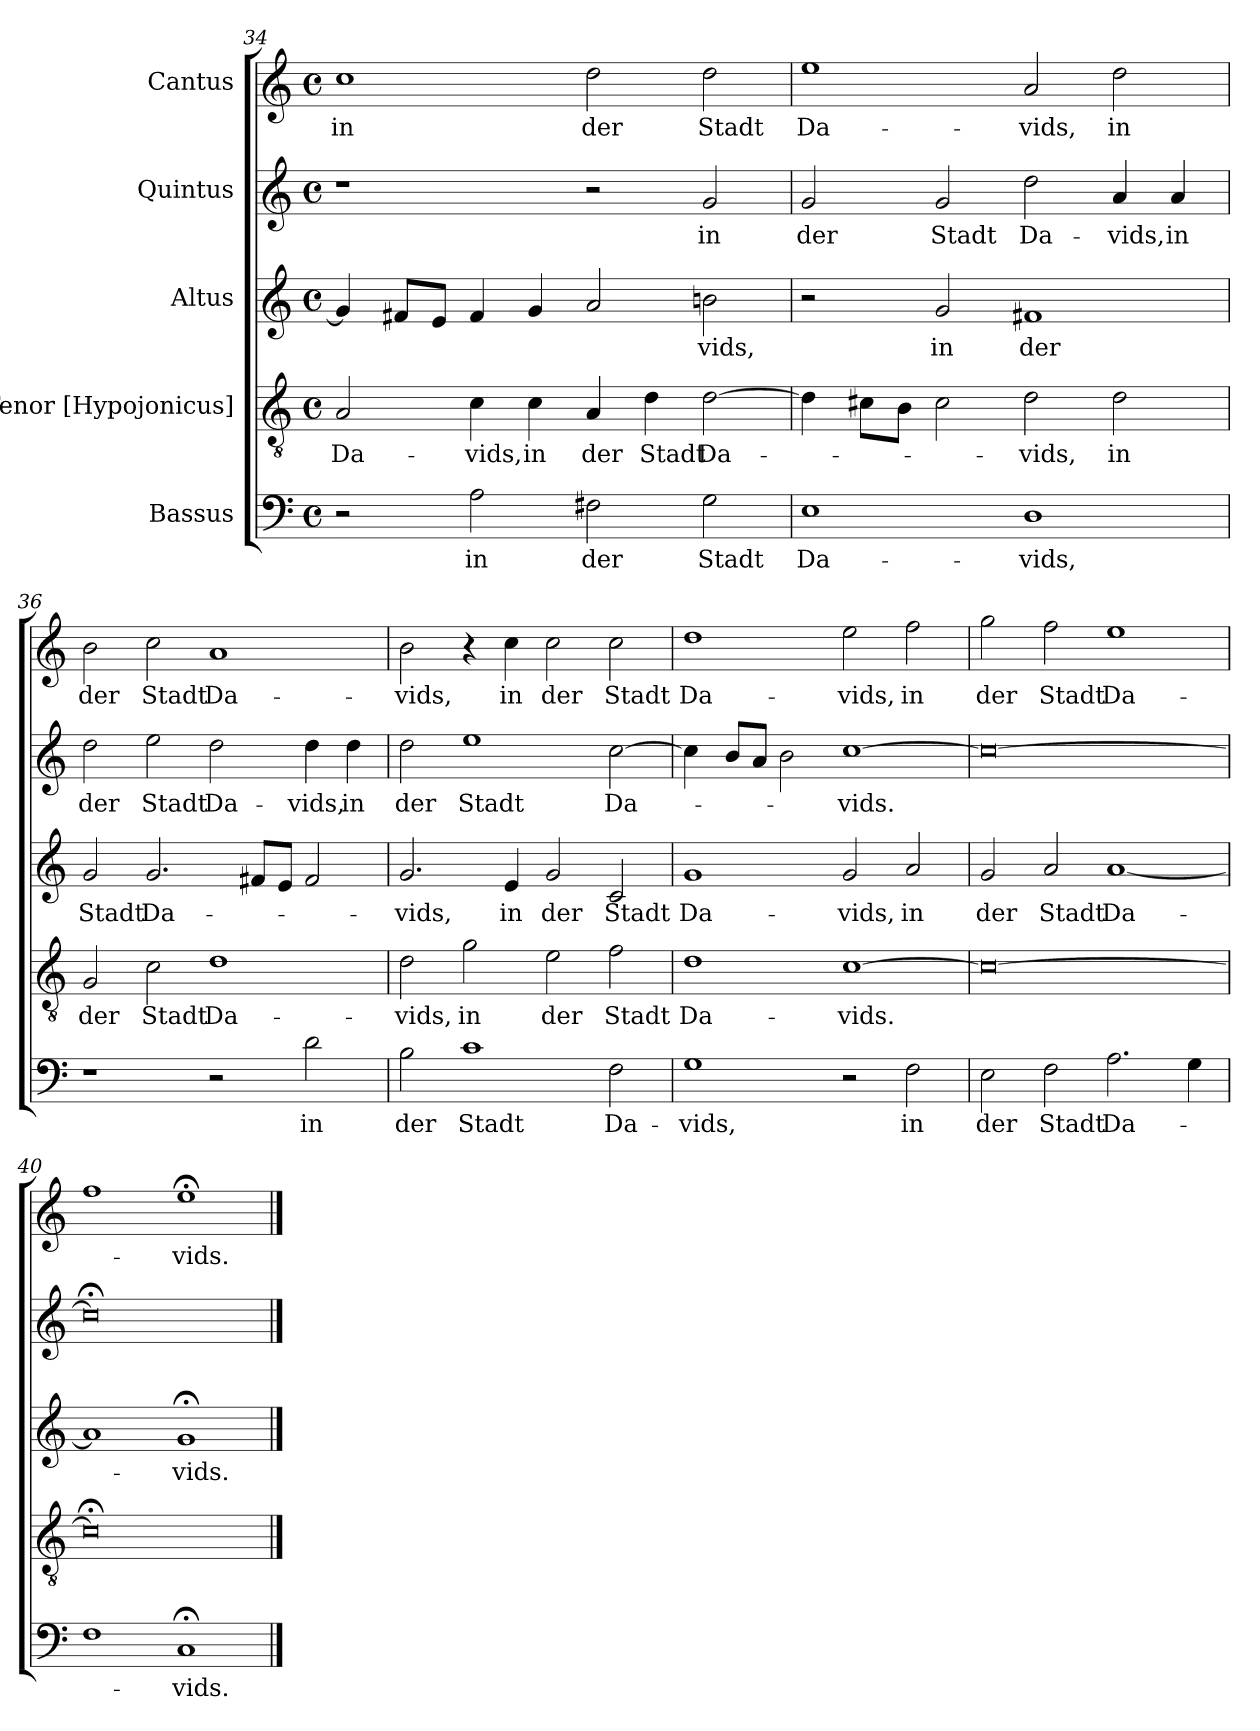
**kern	**text	**kern	**text	**kern	**text	**kern	**text	**kern	**text
*part5	*part5	*part4	*part4	*part3	*part3	*part2	*part2	*part1	*part1
*staff5	*staff5	*staff4	*staff4	*staff3	*staff3	*staff2	*staff2	*staff1	*staff1
*I"Bassus	*	*I"Tenor [Hypojonicus]	*	*I"Altus	*	*I"Quintus	*	*I"Cantus	*
!!LO:PB:g=z
*clefF4	*	*clefGv2	*	*clefG2	*	*clefG2	*	*clefG2	*
*k[]	*	*k[]	*	*k[]	*	*k[]	*	*k[]	*
*M4/2	*	*M4/2	*	*M4/2	*	*M4/2	*	*M4/2	*
*met(c)	*	*met(c)	*	*met(c)	*	*met(c)	*	*met(c)	*
=34	=34	=34	=34	=34	=34	=34	=34	=34	=34
!	!	!	!LO:LY:b	!	!	!	!	!	!LO:LY:b
2r	.	2A/	Da-	4g/]	.	1r	.	1cc	in
.	.	.	.	8f#X/L	.	.	.	.	.
.	.	.	.	8e/J	.	.	.	.	.
!	!LO:LY:b	!	!LO:LY:b	!	!	!	!	!	!
2A\	in	4c\	-vids,	4f#/	.	.	.	.	.
!	!	!	!LO:LY:b	!	!	!	!	!	!
.	.	4c\	in	4g/	.	.	.	.	.
!	!LO:LY:b	!	!LO:LY:b	!	!	!	!	!	!LO:LY:b
2F#X\	der	4A/	der	2a/	.	2r	.	2dd\	der
!	!	!	!LO:LY:b	!	!	!	!	!	!
.	.	4d\	Stadt	.	.	.	.	.	.
!	!LO:LY:b	!	!LO:LY:b	!	!LO:LY:b	!	!LO:LY:b	!	!LO:LY:b
2G\	Stadt	[2d\	Da-	2bn\	-vids,	2g/	in	2dd\	Stadt
=35	=35	=35	=35	=35	=35	=35	=35	=35	=35
!	!LO:LY:b	!	!	!	!	!	!LO:LY:b	!	!LO:LY:b
1E	Da-	4d\]	.	2r	.	2g/	der	1ee	Da-
.	.	8c#X\L	.	.	.	.	.	.	.
.	.	8B\J	.	.	.	.	.	.	.
!	!	!	!	!	!LO:LY:b	!	!LO:LY:b	!	!
.	.	2c#\	.	2g/	in	2g/	Stadt	.	.
!	!LO:LY:b	!	!LO:LY:b	!	!LO:LY:b	!	!LO:LY:b	!	!LO:LY:b
1D	-vids,	2d\	-vids,	1f#X	der	2dd\	Da-	2a/	-vids,
!	!	!	!LO:LY:b	!	!	!	!LO:LY:b	!	!LO:LY:b
.	.	2d\	in	.	.	4a/	-vids,	2dd\	in
!	!	!	!	!	!	!	!LO:LY:b	!	!
.	.	.	.	.	.	4a/	in	.	.
=36	=36	=36	=36	=36	=36	=36	=36	=36	=36
!	!	!	!LO:LY:b	!	!LO:LY:b	!	!LO:LY:b	!	!LO:LY:b
1r	.	2G/	der	2g/	Stadt	2dd\	der	2b\	der
!	!	!	!LO:LY:b	!	!LO:LY:b	!	!LO:LY:b	!	!LO:LY:b
.	.	2c\	Stadt	2.g/	Da-	2ee\	Stadt	2cc\	Stadt
!	!	!	!LO:LY:b	!	!	!	!LO:LY:b	!	!LO:LY:b
2r	.	1d	Da-	.	.	2dd\	Da-	1a	Da-
.	.	.	.	8f#X/L	.	.	.	.	.
.	.	.	.	8e/J	.	.	.	.	.
!	!LO:LY:b	!	!	!	!	!	!LO:LY:b	!	!
2d\	in	.	.	2f#/	.	4dd\	-vids,	.	.
!	!	!	!	!	!	!	!LO:LY:b	!	!
.	.	.	.	.	.	4dd\	in	.	.
!!LO:LB:g=z
=37	=37	=37	=37	=37	=37	=37	=37	=37	=37
!	!LO:LY:b	!	!LO:LY:b	!	!LO:LY:b	!	!LO:LY:b	!	!LO:LY:b
2B\	der	2d\	-vids,	2.g/	-vids,	2dd\	der	2b\	-vids,
!	!LO:LY:b	!	!LO:LY:b	!	!	!	!LO:LY:b	!	!
1c	Stadt	2g\	in	.	.	1ee	Stadt	4r	.
!	!	!	!	!	!LO:LY:b	!	!	!	!LO:LY:b
.	.	.	.	4e/	in	.	.	4cc\	in
!	!	!	!LO:LY:b	!	!LO:LY:b	!	!	!	!LO:LY:b
.	.	2e\	der	2g/	der	.	.	2cc\	der
!	!LO:LY:b	!	!LO:LY:b	!	!LO:LY:b	!	!LO:LY:b	!	!LO:LY:b
2F\	Da-	2f\	Stadt	2c/	Stadt	[2cc\	Da-	2cc\	Stadt
=38	=38	=38	=38	=38	=38	=38	=38	=38	=38
!	!LO:LY:b	!	!LO:LY:b	!	!LO:LY:b	!	!	!	!LO:LY:b
1G	-vids,	1d	Da-	1g	Da-	4cc\]	.	1dd	Da-
.	.	.	.	.	.	8b/L	.	.	.
.	.	.	.	.	.	8a/J	.	.	.
.	.	.	.	.	.	2b\	.	.	.
!	!	!	!LO:LY:b	!	!LO:LY:b	!	!LO:LY:b	!	!LO:LY:b
2r	.	[1c	-vids.	2g/	-vids,	[1cc	-vids.	2ee\	-vids,
!	!LO:LY:b	!	!	!	!LO:LY:b	!	!	!	!LO:LY:b
2F\	in	.	.	2a/	in	.	.	2ff\	in
=39	=39	=39	=39	=39	=39	=39	=39	=39	=39
!	!LO:LY:b	!	!	!	!LO:LY:b	!	!	!	!LO:LY:b
2E\	der	0c_	.	2g/	der	0cc_	.	2gg\	der
!	!LO:LY:b	!	!	!	!LO:LY:b	!	!	!	!LO:LY:b
2F\	Stadt	.	.	2a/	Stadt	.	.	2ff\	Stadt
!	!LO:LY:b	!	!	!	!LO:LY:b	!	!	!	!LO:LY:b
2.A\	Da-	.	.	[1a	Da-	.	.	1ee	Da-
4G\	.	.	.	.	.	.	.	.	.
=40	=40	=40	=40	=40	=40	=40	=40	=40	=40
1F	.	0c;<]	.	1a]	.	0cc;<]	.	1ff	.
!	!LO:LY:b	!	!	!	!LO:LY:b	!	!	!	!LO:LY:b
1C;<	-vids.	.	.	1g;<	-vids.	.	.	1ee;<	-vids.
==	==	==	==	==	==	==	==	==	==
*-	*-	*-	*-	*-	*-	*-	*-	*-	*-
